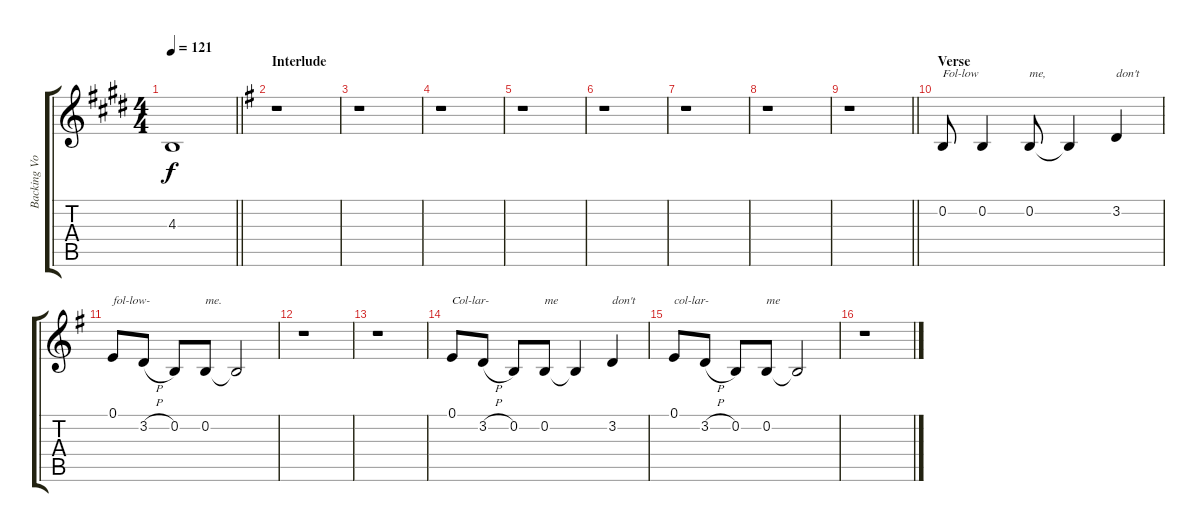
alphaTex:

\track ("Backing Vocals" "Backing Vo") {instrument altosax}
\staff {score tabs}
\tuning (E4 B3 G3 D3 A2 E2) {hide}
\ts (4 4)
\tempo 121
\clef g2
\barLineRight lightlight
\ks e
4.3.1{dy f} |
\section ("" "Interlude")
\ks g
r.1 |
r.1 |
r.1 |
r.1 |
r.1 |
r.1 |
r.1 |
\barLineRight lightlight
r.1 |
\section ("" "Verse")
0.2.8{txt "Fol-low"} 0.2.4 0.2.8{txt "me,"} 0.2{t}.4 3.2.4{txt "don't"} |
0.1.8{txt "fol-low-"} 3.2{h}.8 0.2.8 0.2.8{txt "me."} 0.2{t}.2 |
r.1 |
r.1 |
0.1.8{txt "Col-lar-"} 3.2{h}.8 0.2.8 0.2.8{txt "me"} 0.2{t}.4 3.2.4{txt "don't"} |
0.1.8{txt "col-lar-"} 3.2{h}.8 0.2.8 0.2.8{txt "me"} 0.2{t}.2 |
r.1
